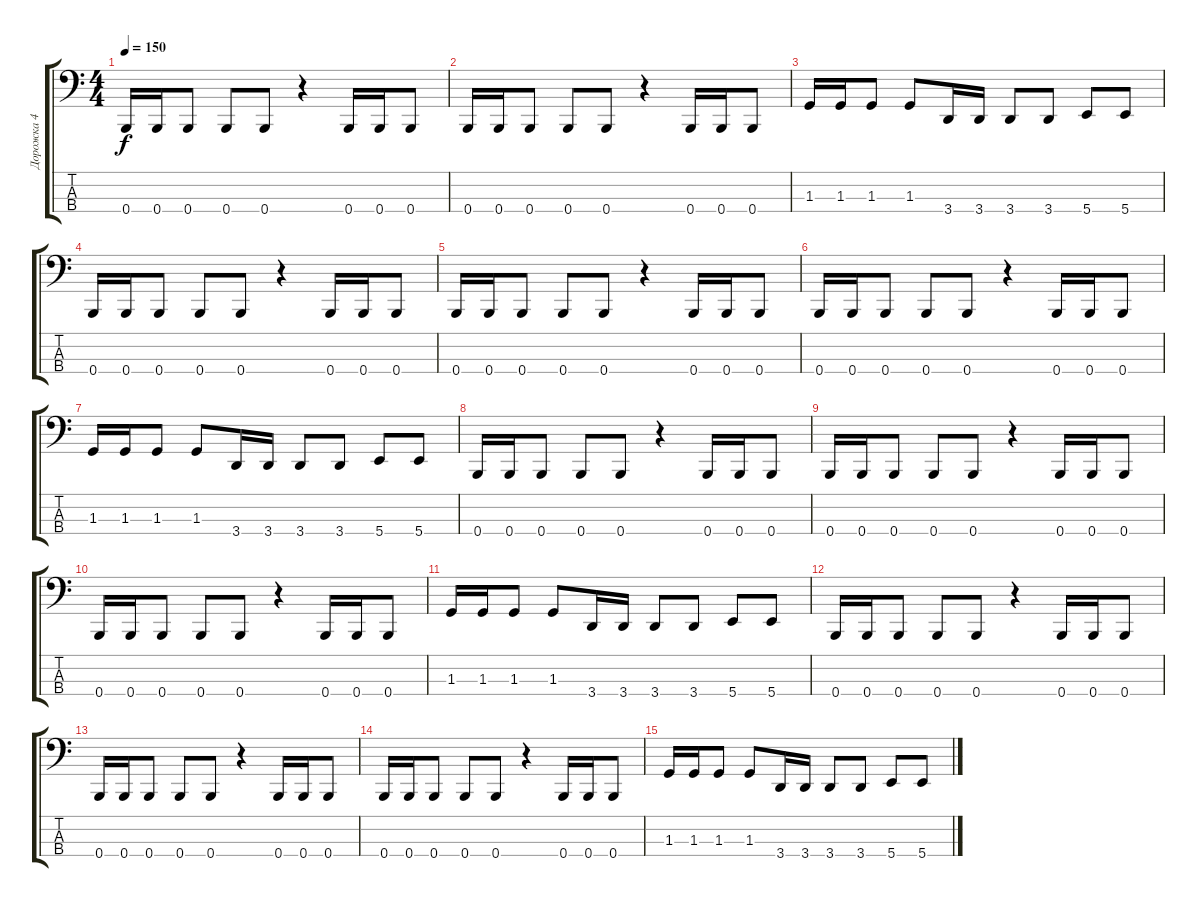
\track ("Дорожка 4" "Дорожка 4") {instrument electricbassfinger}
\staff {score tabs}
\tuning (E2 B1 Gb1 B0) {hide}
\ts (4 4)
\tempo 150
\clef f4
\ks c
0.4.16{dy f} 0.4.16 0.4.8 0.4.8 0.4.8 r.4 0.4.16 0.4.16 0.4.8 |
0.4.16 0.4.16 0.4.8 0.4.8 0.4.8 r.4 0.4.16 0.4.16 0.4.8 |
1.3.16 1.3.16 1.3.8 1.3.8 3.4.16 3.4.16 3.4.8 3.4.8 5.4.8 5.4.8 |
0.4.16 0.4.16 0.4.8 0.4.8 0.4.8 r.4 0.4.16 0.4.16 0.4.8 |
0.4.16 0.4.16 0.4.8 0.4.8 0.4.8 r.4 0.4.16 0.4.16 0.4.8 |
0.4.16 0.4.16 0.4.8 0.4.8 0.4.8 r.4 0.4.16 0.4.16 0.4.8 |
1.3.16 1.3.16 1.3.8 1.3.8 3.4.16 3.4.16 3.4.8 3.4.8 5.4.8 5.4.8 |
0.4.16 0.4.16 0.4.8 0.4.8 0.4.8 r.4 0.4.16 0.4.16 0.4.8 |
0.4.16 0.4.16 0.4.8 0.4.8 0.4.8 r.4 0.4.16 0.4.16 0.4.8 |
0.4.16 0.4.16 0.4.8 0.4.8 0.4.8 r.4 0.4.16 0.4.16 0.4.8 |
1.3.16 1.3.16 1.3.8 1.3.8 3.4.16 3.4.16 3.4.8 3.4.8 5.4.8 5.4.8 |
0.4.16 0.4.16 0.4.8 0.4.8 0.4.8 r.4 0.4.16 0.4.16 0.4.8 |
0.4.16 0.4.16 0.4.8 0.4.8 0.4.8 r.4 0.4.16 0.4.16 0.4.8 |
0.4.16 0.4.16 0.4.8 0.4.8 0.4.8 r.4 0.4.16 0.4.16 0.4.8 |
1.3.16 1.3.16 1.3.8 1.3.8 3.4.16 3.4.16 3.4.8 3.4.8 5.4.8 5.4.8
